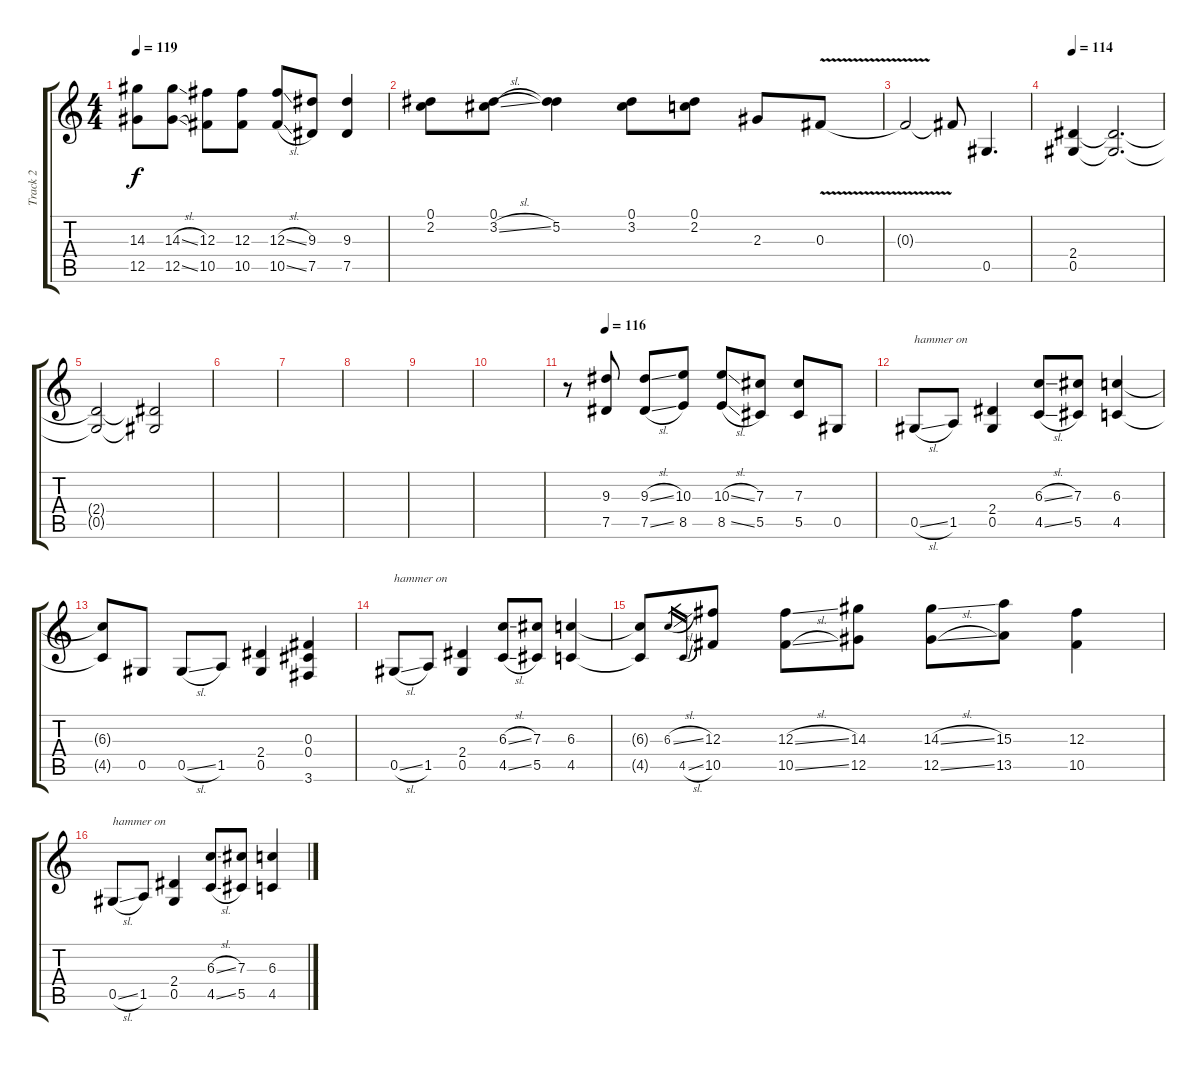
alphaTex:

\track ("Track 2" "Track 2") {instrument overdrivenguitar}
\staff {score tabs}
\tuning (Eb4 Bb3 Gb3 Db3 Ab2 Eb2) {hide}
\ts (4 4)
\tempo 119
\clef g2
\ks c
(14.3 12.5).8{dy f} (14.3{sl} 12.5{sl}).8 (12.3 10.5).8 (12.3 10.5).8 (12.3{sl} 10.5{sl}).8 (9.3 7.5).8 (9.3 7.5).4 |
(0.1 2.2).8 (0.1 3.2{sl}).8 (0.1{t} 5.2).4 (0.1 3.2).8 (0.1 2.2).8 2.3.8 0.3{v}.8 |
0.3{t}.2 0.3{t}.8 0.5.4{d} |
\tempo 114
(2.4 0.5).4{volume 11} (2.4{t} 0.5{t}).2{d volume 10} |
(2.4{t} 0.5{t}).2{volume 7} (2.4{t} 0.5{t}).2{volume 0} |
|
|
|
|
|
\tempo (116 0.125)
r.8 (9.3 7.5).8{volume 11} (9.3{sl} 7.5{sl}).8 (10.3 8.5).8 (10.3{sl} 8.5{sl}).8 (7.3 5.5).8 (7.3 5.5).8 0.5.8 |
0.5{sl}.8{txt "hammer on"} 1.5.8 (2.4 0.5).4 (6.3{sl} 4.5{sl}).8 (7.3 5.5).8 (6.3 4.5).4 |
(6.3{t} 4.5{t}).8 0.5.8 0.5{sl}.8 1.5.8 (2.4 0.5).4 (0.3 0.4 3.6).4 |
0.5{sl}.8{txt "hammer on"} 1.5.8 (2.4 0.5).4 (6.3{sl} 4.5{sl}).8 (7.3 5.5).8 (6.3 4.5).4 |
(6.3{t} 4.5{t}).8 6.3{sl}.16{gr} 4.5{sl}.16{gr} (12.3 10.5).8 (12.3{sl} 10.5{sl}).8 (14.3 12.5).8 (14.3{sl} 12.5{sl}).8 (15.3 13.5).8 (12.3 10.5).4 |
0.5{sl}.8{txt "hammer on"} 1.5.8 (2.4 0.5).4 (6.3{sl} 4.5{sl}).8 (7.3 5.5).8 (6.3 4.5).4
